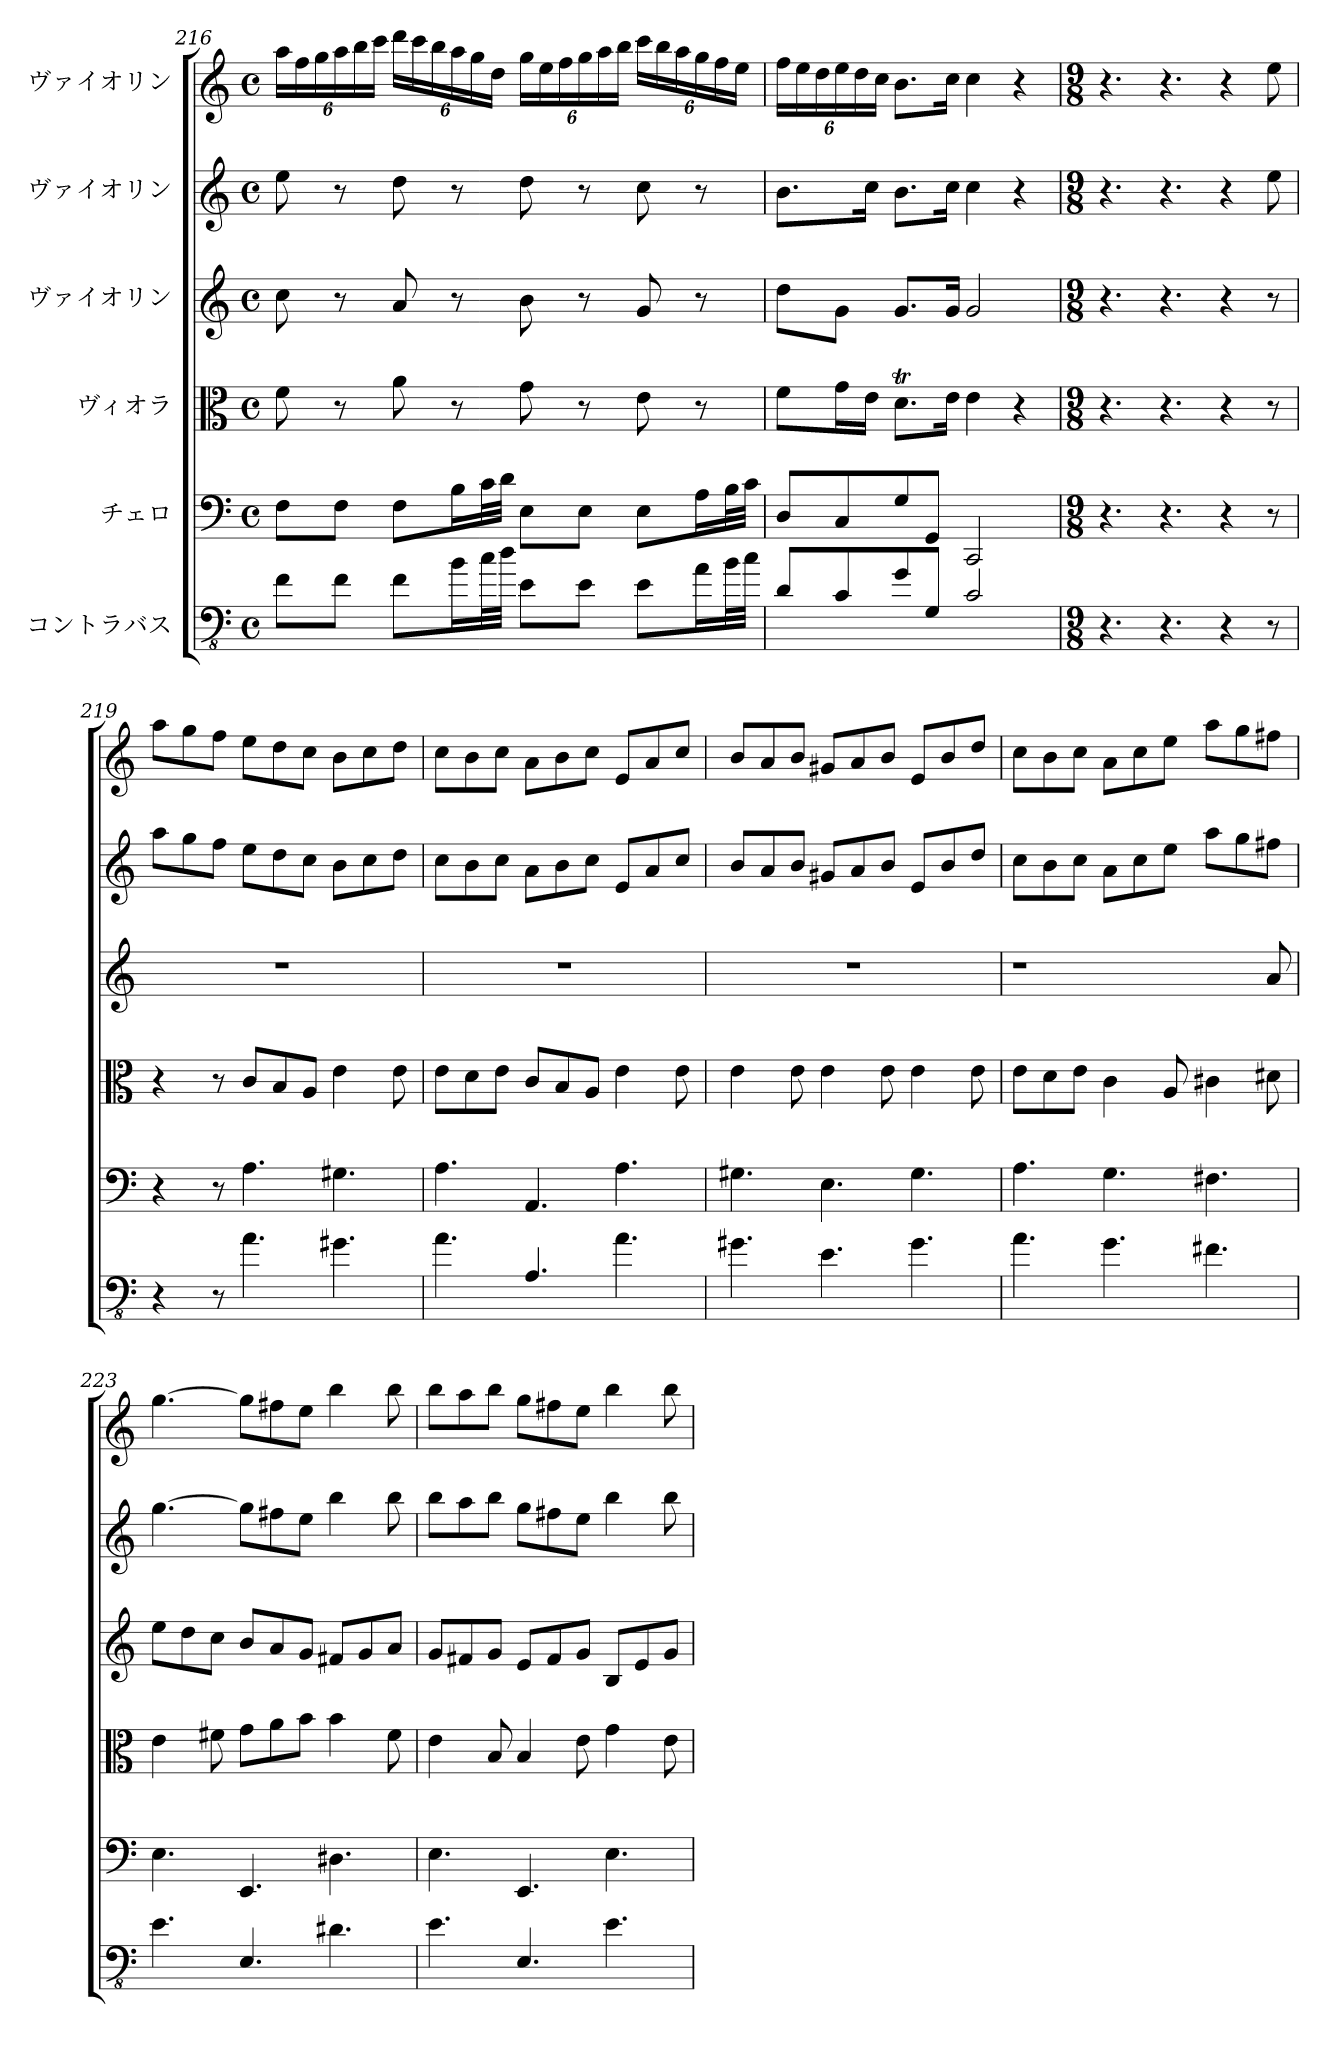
**kern	**kern	**kern	**kern	**kern	**kern
*part6	*part5	*part4	*part3	*part2	*part1
*staff6	*staff5	*staff4	*staff3	*staff2	*staff1
*I"コントラバス	*I"チェロ	*I"ヴィオラ	*I"ヴァイオリン	*I"ヴァイオリン	*I"ヴァイオリン
*clefFv4	*clefF4	*clefC3	*clefG2	*clefG2	*clefG2
*ITrd7c12	*	*	*	*	*
*k[]	*k[]	*k[]	*k[]	*k[]	*k[]
*M4/4	*M4/4	*M4/4	*M4/4	*M4/4	*M4/4
*met(c)	*met(c)	*met(c)	*met(c)	*met(c)	*met(c)
*	*	*	*	*	*Xbrackettup
=216	=216	=216	=216	=216	=216
8FF\L	8F\L	8f\	8cc\	8ee\	24aa\LL
.	.	.	.	.	24ff\
.	.	.	.	.	24gg\
8FF\J	8F\J	8r	8r	8r	24aa\
.	.	.	.	.	24bb\
.	.	.	.	.	24ccc\JJ
8FF\L	8F\L	8a\	8a/	8dd\	24ddd\LL
.	.	.	.	.	24ccc\
.	.	.	.	.	24bb\
16BB\L	16B\L	8r	8r	8r	24aa\
.	.	.	.	.	24gg\
32C\L	32c\L	.	.	.	.
.	.	.	.	.	24dd\JJ
32D\JJJ	32d\JJJ	.	.	.	.
8EE\L	8E\L	8g\	8b\	8dd\	24gg\LL
.	.	.	.	.	24ee\
.	.	.	.	.	24ff\
8EE\J	8E\J	8r	8r	8r	24gg\
.	.	.	.	.	24aa\
.	.	.	.	.	24bb\JJ
8EE\L	8E\L	8e\	8g/	8cc\	24ccc\LL
.	.	.	.	.	24bb\
.	.	.	.	.	24aa\
16AA\L	16A\L	8r	8r	8r	24gg\
.	.	.	.	.	24ff\
32BB\L	32B\L	.	.	.	.
.	.	.	.	.	24ee\JJ
32C\JJJ	32c\JJJ	.	.	.	.
!!LO:PB:g=z
=217	=217	=217	=217	=217	=217
8DD/L	8D/L	8f\L	8dd\L	8.b\L	24ff\LL
.	.	.	.	.	24ee\
.	.	.	.	.	24dd\
8CC/	8C/	16g\L	8g\J	.	24ee\
.	.	.	.	.	24dd\
.	.	16e\JJ	.	16cc\Jk	.
.	.	.	.	.	24cc\JJ
8GG/	8G/	8.dT\L	8.g/L	8.b\L	8.b\L
8GGG/J	8GG/J	.	.	.	.
.	.	16e\Jk	16g/Jk	16cc\Jk	16cc\Jk
2CC/	2CC/	4e\	2g/	4cc\	4cc\
.	.	4r	.	4r	4r
!!LO:PB:g=z
=218	=218	=218	=218	=218	=218
*M9/8	*M9/8	*M9/8	*M9/8	*M9/8	*M9/8
*	*	*	*	*	*MM240
4.r	4.r	4.r	4.r	4.r	4.r
4.r	4.r	4.r	4.r	4.r	4.r
4r	4r	4r	4r	4r	4r
8r	8r	8r	8r	8ee\	8ee\
=219	=219	=219	=219	=219	=219
4r	4r	4r	8%9r	8aa\L	8aa\L
.	.	.	.	8gg\	8gg\
8r	8r	8r	.	8ff\J	8ff\J
4.AA\	4.A\	8c/L	.	8ee\L	8ee\L
.	.	8B/	.	8dd\	8dd\
.	.	8A/J	.	8cc\J	8cc\J
4.GG#X\	4.G#X\	4e\	.	8b\L	8b\L
.	.	.	.	8cc\	8cc\
.	.	8e\	.	8dd\J	8dd\J
=220	=220	=220	=220	=220	=220
4.AA\	4.A\	8e\L	8%9r	8cc\L	8cc\L
.	.	8d\	.	8b\	8b\
.	.	8e\J	.	8cc\J	8cc\J
4.AAA/	4.AA/	8c/L	.	8a\L	8a\L
.	.	8B/	.	8b\	8b\
.	.	8A/J	.	8cc\J	8cc\J
4.AA\	4.A\	4e\	.	8e/L	8e/L
.	.	.	.	8a/	8a/
.	.	8e\	.	8cc/J	8cc/J
=221	=221	=221	=221	=221	=221
4.GG#X\	4.G#X\	4e\	8%9r	8b/L	8b/L
.	.	.	.	8a/	8a/
.	.	8e\	.	8b/J	8b/J
4.EE\	4.E\	4e\	.	8g#X/L	8g#X/L
.	.	.	.	8a/	8a/
.	.	8e\	.	8b/J	8b/J
4.GG#\	4.G#\	4e\	.	8e/L	8e/L
.	.	.	.	8b/	8b/
.	.	8e\	.	8dd/J	8dd/J
!!LO:LB:g=z
=222	=222	=222	=222	=222	=222
4.AA\	4.A\	8e\L	1r	8cc\L	8cc\L
.	.	8d\	.	8b\	8b\
.	.	8e\J	.	8cc\J	8cc\J
4.GG\	4.G\	4c\	.	8a\L	8a\L
.	.	.	.	8cc\	8cc\
.	.	8A/	.	8ee\J	8ee\J
4.FF#X\	4.F#X\	4c#X\	.	8aa\L	8aa\L
.	.	.	.	8gg\	8gg\
.	.	8d#X\	8a/	8ff#X\J	8ff#X\J
=223	=223	=223	=223	=223	=223
4.EE\	4.E\	4e\	8ee\L	[4.gg\	[4.gg\
.	.	.	8dd\	.	.
.	.	8f#X\	8cc\J	.	.
4.EEE/	4.EE/	8g\L	8b/L	8gg\L]	8gg\L]
.	.	8a\	8a/	8ff#X\	8ff#X\
.	.	8b\J	8g/J	8ee\J	8ee\J
4.DD#X\	4.D#X\	4b\	8f#X/L	4bb\	4bb\
.	.	.	8g/	.	.
.	.	8f#\	8a/J	8bb\	8bb\
=224	=224	=224	=224	=224	=224
4.EE\	4.E\	4e\	8g/L	8bb\L	8bb\L
.	.	.	8f#X/	8aa\	8aa\
.	.	8B/	8g/J	8bb\J	8bb\J
4.EEE/	4.EE/	4B/	8e/L	8gg\L	8gg\L
.	.	.	8f#/	8ff#X\	8ff#X\
.	.	8e\	8g/J	8ee\J	8ee\J
4.EE\	4.E\	4g\	8B/L	4bb\	4bb\
.	.	.	8e/	.	.
.	.	8e\	8g/J	8bb\	8bb\
=	=	=	=	=	=
*-	*-	*-	*-	*-	*-
